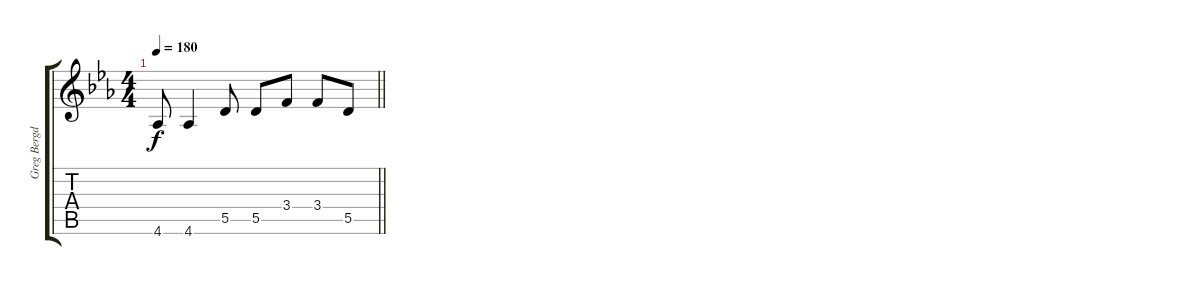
\track ("Greg Bergdorf - Lead Guitar" "Greg Bergd") {instrument distortionguitar}
\staff {score tabs}
\tuning (E4 B3 G3 D3 A2 E2) {hide}
\ts (4 4)
\tempo 180
\clef g2
\barLineRight lightlight
\ks eb
4.6.8{dy f} 4.6.4 5.5.8 5.5.8 3.4.8 3.4.8 5.5.8
